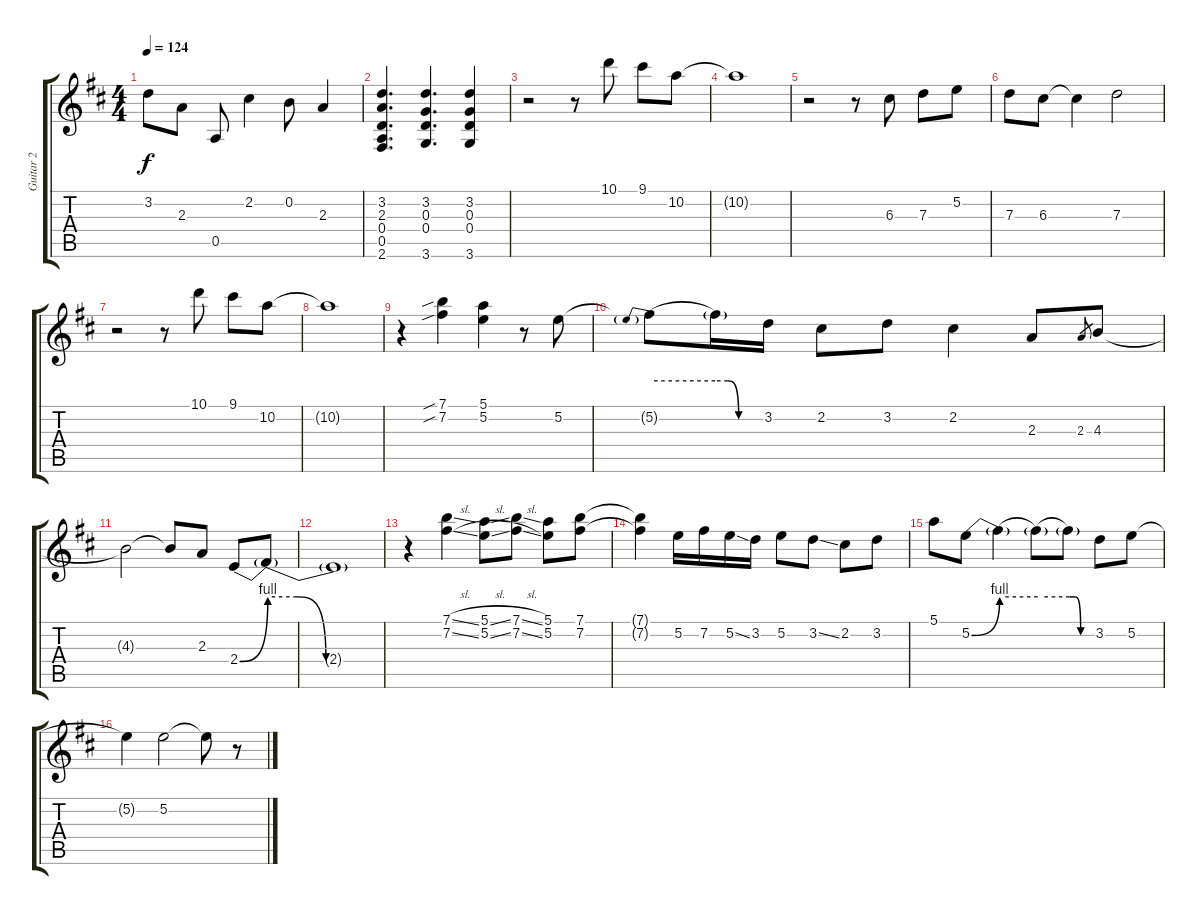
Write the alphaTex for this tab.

\track ("Guitar 2" "Guitar 2") {instrument overdrivenguitar}
\staff {score tabs}
\tuning (E4 B3 G3 D3 A2 E2) {hide}
\ts (4 4)
\tempo 124
\clef g2
\ks d
3.2.8{dy f} 2.3.8 0.5.8 2.2.4 0.2.8 2.3.4 |
(3.2 2.3 0.4 0.5 2.6).4{d} (3.2 0.3 0.4 3.6).4{d} (3.2 0.3 0.4 3.6).4 |
r.2 r.8 10.1.8 9.1.8 10.2.8 |
10.2{t}.1 |
r.2 r.8 6.3.8 7.3.8 5.2.8 |
7.3.8 6.3.8 6.3{t}.4 7.3.2 |
r.2 r.8 10.1.8 9.1.8 10.2.8 |
10.2{t}.1 |
r.4 (7.1{sib} 7.2{sib}).4 (5.1 5.2).4 r.8 5.2.8 |
5.2{be (prebend 0 4 60 4) t}.8 5.2{be (custom 0 4 15 4 30 0 60 0) t}.16 3.2.16 2.2.8 3.2.8 2.2.4 2.3.8 2.3.8{gr} 4.3.8 |
4.3{t}.2 4.3{t}.8 2.3.8 2.4{be (bend 0 0 60 4)}.8 2.4{be (custom 0 4 15 4 30 0 60 0) t}.8 |
2.4{t}.1 |
r.4 (7.1{sl} 7.2{sl}).4 (5.1{sl} 5.2{sl}).8 (7.1{sl} 7.2{sl}).8 (5.1 5.2).8 (7.1 7.2).8 |
(7.1{t} 7.2{t}).4 5.2.16 7.2.16 5.2{ss}.16 3.2.16 5.2.8 3.2{ss}.8 2.2.8 3.2.8 |
5.1.8 5.2{be (bend 0 0 60 4)}.8 5.2{be (hold 0 4 60 4) t}.4 5.2{be (hold 0 4 60 4) t}.8 5.2{be (custom 0 4 15 4 30 0 60 0) t}.8 3.2.8 5.2.8 |
5.2{t}.4 5.2.2 5.2{t}.8 r.8
